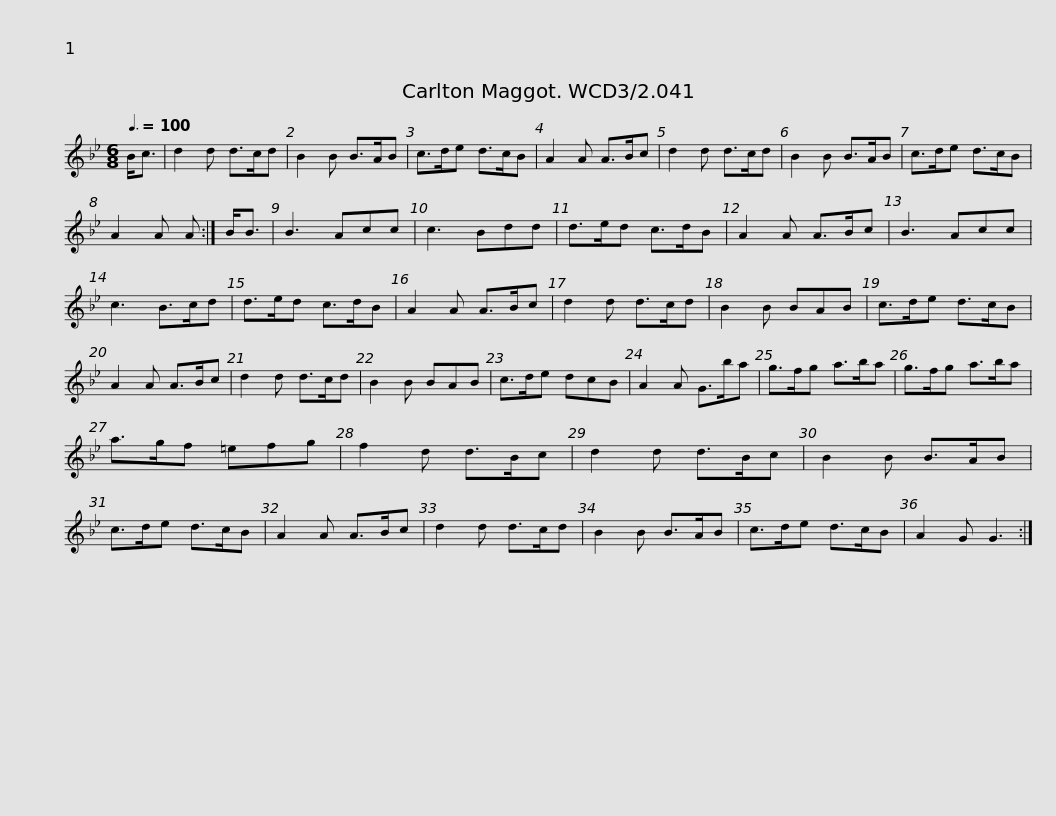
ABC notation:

X:1
L:1/8
Q:3/8=100
M:6/8
I:linebreak $
K:Gmin
V:1 treble
V:1
 B<c | d2 d d>cd | B2 B B>AB | c>de d>cB | A2 A A>Bc | %5
 d2 d d>cd | B2 B B>AB | c>de d>cB |$ A2 A A :| B<B | %10
 B3 Acc | c3 Bdd | d>ed c>dB | A2 A A>Bc | B3 Acc | %15
 c3 B>cd |$ d>ed c>dB | A2 A A>Bc | d2 d d>cd | B2 B BAB | %20
 c>de d>cB | A2 A A>Bc | d2 d d>cd |$ B2 B BAB | c>de dcB | %25
 A2 A G>ba | g>fg a>ba | g>fg a>ba | a>gf =efg | f2 d d>Bc |$ %30
 d2 d d>Bc | B2 B B>AB | c>de d>cB | A2 A A>Bc | d2 d d>cd | %35
 B2 B B>AB | c>de d>cB |$ A2 G G3 :| %38
